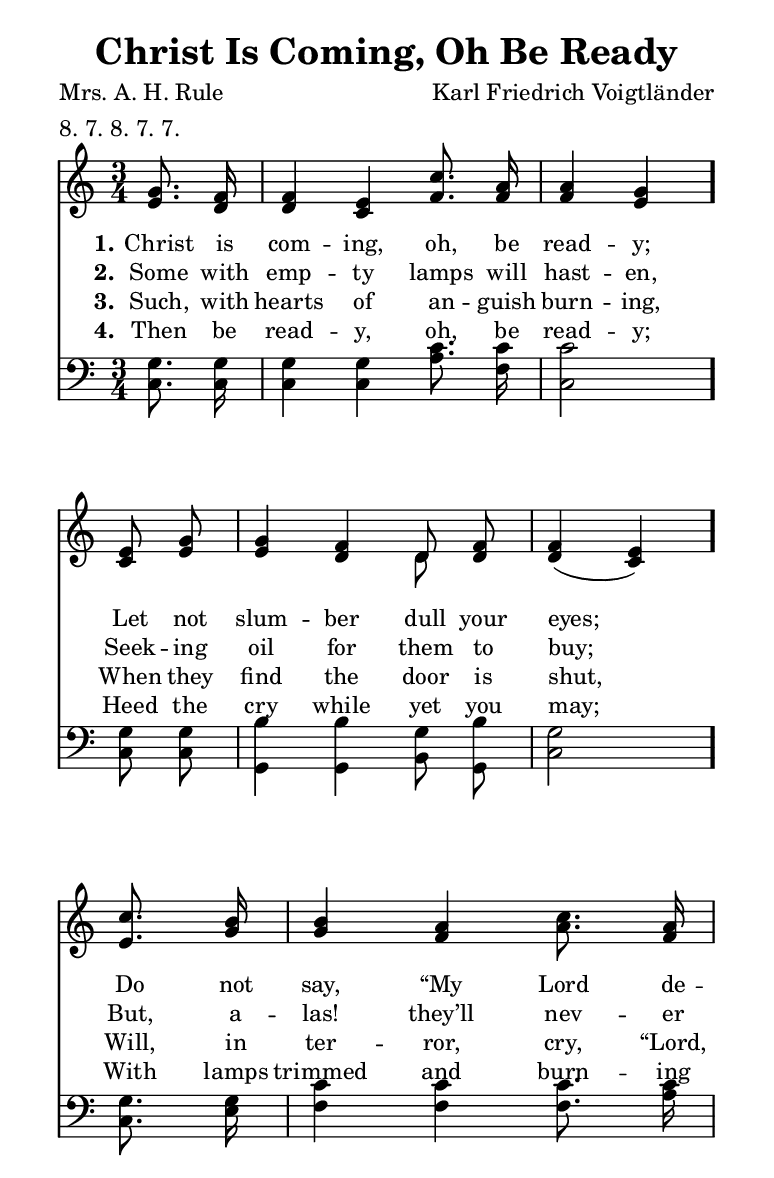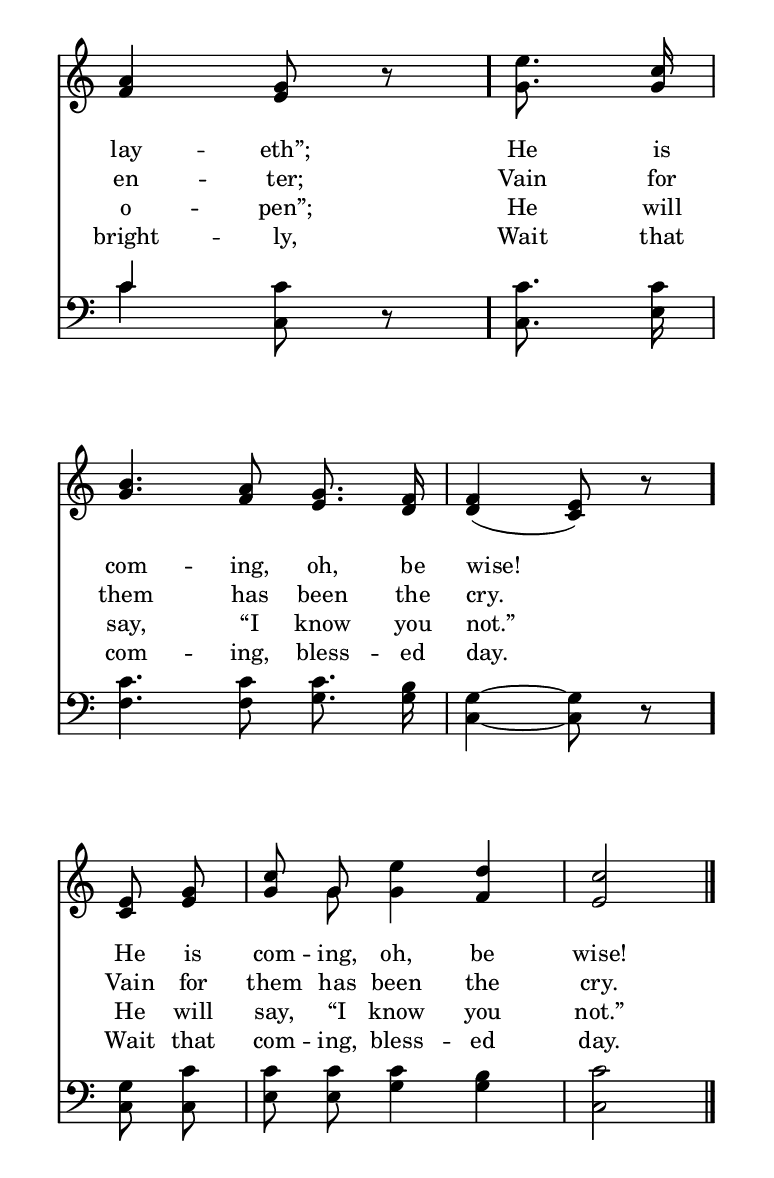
\include "common/global.ily"
\paper {
  \include "common/paper.ily"
  ragged-bottom = ##t
  ragged-last-bottom = ##t
  systems-per-page = 3
system-system-spacing.padding = 11

}

\header{
  %gospel
  hymnnumber = "70"
  title = "Christ Is Coming, Oh Be Ready"
  tunename = "Laßt mich geh’n" % see https://hymnary.org/text/lasst_mich_gehn_lasst_mich_gehn
  meter = "8. 7. 8. 7. 7." % original has 8. 7. 8. 7.
  poet = "Mrs. A. H. Rule" % not found at hymnary.org
  composer = "Karl Friedrich Voigtländer" % see https://hymnary.org/tune/lasst_mich_gehn_voigtlaender
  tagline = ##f
}

% for fermata in MIDI
ta = { \tempo 4=70 }
tb = { \tempo 4=35 }

patternAA = { c8. c16 | c4 c4 c8. c16 | c4 c4 }
patternAB = { c8. c16 | c4 c4 c8. c16 | c2 }
patternAC = { c8. c16 | c4 c4 c8. c16 | c4 c8 c8 }
patternAD = { c8. c16 | c4. c8 c8. c16 | c4 c8 c8 }

patternBA = { c8 c8 | c4 c4 c8 c8 | c4 c4 }
patternBB = { c8 c8 | c4 c4 c8 c8 | c2 }

patternCA = { c8 c8 | c8 c8 c4 c4 | c2 }

global = {
  \include "common/overrides.ily"
  \override Staff.TimeSignature.style = #'numbered
  \time 3/4
  \override Score.MetronomeMark.transparent = ##t % hide all fermata changes too
  \ta
  \key c \major
  \partial 4
  \autoBeamOff
}

notesSoprano = {
\global
\relative c'' {

  \changePitch \patternAA { g f | f e c' a | a g }
  \changePitch \patternBA { e g | g f d f | f( e) }
  \changePitch \patternAC { c' b | b a c a | a g r }
  \changePitch \patternAD { e' c | b a g f | f( e) r }
  \changePitch \patternCA { e g | c g e' d | c }

  \bar "|."

}
}

notesAlto = {
\global
\relative e' {

  \changePitch \patternAA { e d | d c f f | f e }
  \changePitch \patternBA { c e | e d d d | d( c) }
  \changePitch \patternAC { e g | g f a f | f e r }
  \changePitch \patternAD { g g | g f e d | d( c) r }
  \changePitch \patternCA { c e | g g g f | e }

}
}

notesTenor = {
\global
\relative a {

  \changePitch \patternAB { g g | g g c c | c }
  \changePitch \patternBB { g g | b b g b | g }
  \changePitch \patternAC { g g | c c c c | c c r }
  \changePitch \patternAD { c c | c c c b | g ~ g r }
  \changePitch \patternCA { g c | c c c b | c }

}
}

notesBass = {
\global
\relative f {

  \changePitch \patternAB { c c | c c a' f | c }
  \changePitch \patternBB { c c | g g b g | c }
  \changePitch \patternAC { c e | f f f a | c c, r }
  \changePitch \patternAD { c e | f f g g | c, ~ c r }
  \changePitch \patternCA { c c | e e g g | c, }

}
}

wordsA = \lyricmode {
\set stanza = "1."

Christ is com -- ing, oh, be read -- y; \bar "."
Let not slum -- ber dull your eyes; \bar "."
Do not say, “My Lord de -- lay -- eth”; \bar "."
He is com -- ing, oh, be wise! \bar "."
%{HIDE>%} He is com -- ing, oh, be wise! \bar "." %{<HIDE%}

}

wordsB = \lyricmode {
\set stanza = "2."

Some with emp -- ty lamps will hast -- en,
Seek -- ing oil for them to buy;
But, a -- las! they’ll nev -- er en -- ter;
Vain for them has been the cry.
%{HIDE>%} Vain for them has been the cry. %{<HIDE%}

}

wordsC = \lyricmode {
\set stanza = "3."

Such, with hearts of an -- guish burn -- ing,
When they find the door is shut,
Will, in ter -- ror, cry, “Lord, o -- pen”;
He will say, “I know you not.”
%{HIDE>%} He will say, “I know you not.” %{<HIDE%}

}

wordsD = \lyricmode {
\set stanza = "4."

Then be read -- y, oh, be read -- y;
Heed the cry while yet you may;
With lamps trimmed and burn -- ing bright -- ly,
Wait that com -- ing, bless -- ed day.
%{HIDE>%} Wait that com -- ing, bless -- ed day. %{<HIDE%}

}

\score {
  \context ChoirStaff <<
    \context Staff = upper <<
      \set Staff.autoBeaming = ##f
      \set ChoirStaff.systemStartDelimiter = #'SystemStartBar
      \set ChoirStaff.printPartCombineTexts = ##f
      \partcombine #'(2 . 11) \notesSoprano \notesAlto
      \context NullVoice = sopranos { \voiceOne << \notesSoprano >> }
      \context Lyrics = one   \lyricsto sopranos \wordsA
      \context Lyrics = two   \lyricsto sopranos \wordsB
      \context Lyrics = three \lyricsto sopranos \wordsC
      \context Lyrics = four  \lyricsto sopranos \wordsD
    >>
    \context Staff = men <<
      \set Staff.autoBeaming = ##f
      \clef bass
      \set ChoirStaff.printPartCombineTexts = ##f
      \partcombine #'(2 . 11) \notesTenor \notesBass
    >>
  >>
  \layout {
    \include "common/layout.ily"
  }
  #(cond ((ly:get-option 'eog-midi-permitted) #{ \midi{
    \include "common/midi.ily"
  } #}))
}

\version "2.19.49"  % necessary for upgrading to future LilyPond versions.

% vi:set et ts=2 sw=2 ai nocindent syntax=lilypond:
